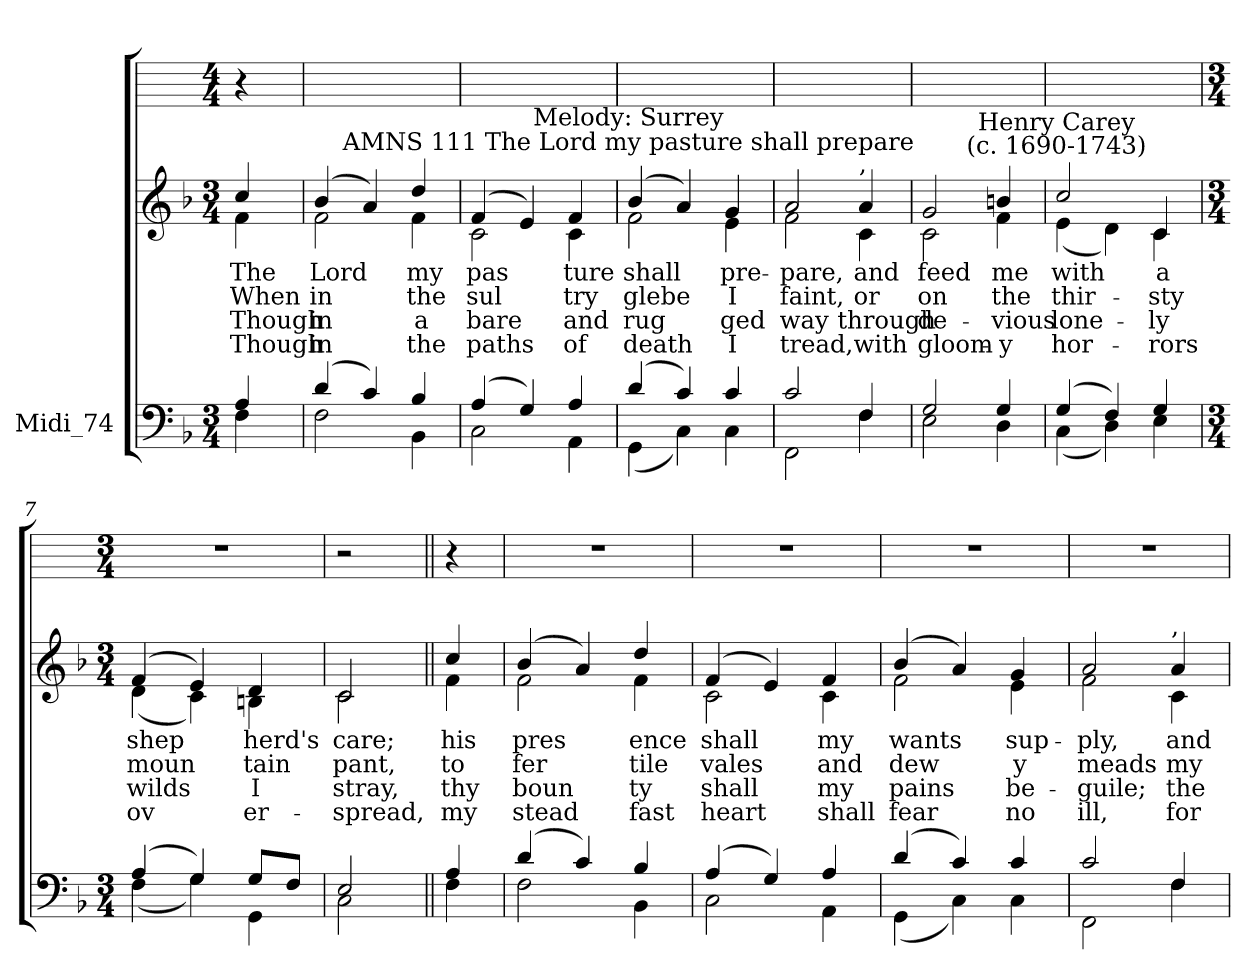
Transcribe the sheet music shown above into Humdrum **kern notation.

**kern	**kern	**text	**text	**text	**text	**kern
*part3	*part2	*part2	*part2	*part2	*part2	*part1
*staff3	*staff2	*staff2	*staff2	*staff2	*staff2	*staff1
*I"Midi_74	*	*	*	*	*	*
*clefF4	*clefG2	*	*	*	*	*
*k[b-]	*k[b-]	*	*	*	*	*
*F:	*F:	*	*	*	*	*
*M3/4	*M3/4	*	*	*	*	*M4/4
=	=	=	=	=	=	=
*^	*	*	*	*	*	*
!	!	!LO:TX:a:cj:t=Joseph Addison\n(1672-1719)	!	!	!	!	!
!	!	!	!LO:LY:b	!LO:LY:b	!LO:LY:b	!LO:LY:b	!
*	*	*^	*	*	*	*	*
4A/	4F\	4cc/	4f\	The	When	Though	Though	4r
=1	=1	=1	=1	=1	=1	=1	=1	=1
!	!	!	!	!LO:LY:b	!LO:LY:b	!LO:LY:b	!LO:LY:b	!
(>4d/	2F\	(>4b-/	2f\	Lord	in	in	in	2.r
4c/)	.	4a/)	.	.	.	.	.	.
!	!	!	!	!LO:LY:b	!LO:LY:b	!LO:LY:b	!LO:LY:b	!
4B-/	4BB-\	4dd/	4f\	my	the	a	the	.
=2	=2	=2	=2	=2	=2	=2	=2	=2
!	!	!	!	!LO:LY:b	!LO:LY:b	!LO:LY:b	!LO:LY:b	!
(>4A/	2C\	(>4f/	2c\	pas	sul	bare	paths	2.r
4G/)	.	4e/)	.	.	.	.	.	.
!	!	!	!	!LO:LY:b	!LO:LY:b	!LO:LY:b	!LO:LY:b	!
4A/	4AA\	4f/	4c\	ture	try	and	of	.
=3	=3	=3	=3	=3	=3	=3	=3	=3
!	!	!LO:TX:a:cj:t=AMNS 111 The Lord my pasture shall prepare	!	!	!	!	!	!
!	!	!LO:TX:a:cj:t=Melody&colon; Surrey	!	!	!	!	!	!
!	!	!	!	!LO:LY:b	!LO:LY:b	!LO:LY:b	!LO:LY:b	!
(>4d/	(4GG\	(>4b-/	2f\	shall	glebe	rug	death	2.r
4c/)	4C\)	4a/)	.	.	.	.	.	.
!	!	!	!	!LO:LY:b	!LO:LY:b	!LO:LY:b	!LO:LY:b	!
4c/	4C\	4g/	4e\	pre-	-I	ged	I	.
=4	=4	=4	=4	=4	=4	=4	=4	=4
!	!	!	!	!LO:LY:b	!LO:LY:b	!LO:LY:b	!LO:LY:b	!
2c/	2FF\	2a/	2f\	pare,	faint,	way	tread,	2.r
!	!	!LO:TX:a:t=,	!	!	!	!	!	!
!	!	!	!	!LO:LY:b	!LO:LY:b	!LO:LY:b	!LO:LY:b	!
4F/	4F\	4a/	4c\	and	or	through	with	.
=5	=5	=5	=5	=5	=5	=5	=5	=5
!	!	!	!	!LO:LY:b	!LO:LY:b	!LO:LY:b	!LO:LY:b	!
2G/	2E\	2g/	2c\	feed	on	de-	-gloom-	2.r
!	!	!	!	!LO:LY:b	!LO:LY:b	!LO:LY:b	!LO:LY:b	!
4G/	4D\	4bn/	4f\	-me	the	vious	y	.
=6	=6	=6	=6	=6	=6	=6	=6	=6
!	!	!LO:TX:a:cj:t=Henry Carey\n(c. 1690-1743)	!	!	!	!	!	!
!	!	!	!	!LO:LY:b	!LO:LY:b	!LO:LY:b	!LO:LY:b	!
(>4G/	(<4C\	2cc/	(<4e\	with	thir-	-lone-	-hor-	2.r
4F/)	4D\)	.	4d\)	.	.	.	.	.
!	!	!	!	!LO:LY:b	!LO:LY:b	!LO:LY:b	!LO:LY:b	!
4G/	4E\	4c/	4c\	-a	sty	ly	rors	.
!!LO:LB:g=z
=7	=7	=7	=7	=7	=7	=7	=7	=7
*M3/4	*	*M3/4	*	*	*	*	*	*M3/4
!	!	!	!	!LO:LY:b	!LO:LY:b	!LO:LY:b	!LO:LY:b	!
(>4A/	(<4F\	(>4f/	(<4d\	shep	moun	wilds	ov	2.r
4G/)	4G\)	4e/)	4c\)	.	.	.	.	.
!	!	!	!	!LO:LY:b	!LO:LY:b	!LO:LY:b	!LO:LY:b	!
8G/L	4GG\	4d/	4Bn\	herd's	tain	I	er-	.
8F/J	.	.	.	.	.	.	.	.
=8	=8	=8	=8	=8	=8	=8	=8	=8
!	!	!	!	!LO:LY:b	!LO:LY:b	!LO:LY:b	!LO:LY:b	!
2E/	2C\	2c/	2c\	-care;	pant,	stray,	spread,	2r
=9||	=9||	=9||	=9||	=9||	=9||	=9||	=9||	=9||
!	!	!	!	!LO:LY:b	!LO:LY:b	!LO:LY:b	!LO:LY:b	!
4A/	4F\	4cc/	4f\	his	to	thy	my	4r
=10	=10	=10	=10	=10	=10	=10	=10	=10
!	!	!	!	!LO:LY:b	!LO:LY:b	!LO:LY:b	!LO:LY:b	!
(>4d/	2F\	(>4b-/	2f\	pres	fer	boun	stead	2.r
4c/)	.	4a/)	.	.	.	.	.	.
!	!	!	!	!LO:LY:b	!LO:LY:b	!LO:LY:b	!LO:LY:b	!
4B-/	4BB-\	4dd/	4f\	ence	tile	ty	fast	.
=11	=11	=11	=11	=11	=11	=11	=11	=11
!	!	!	!	!LO:LY:b	!LO:LY:b	!LO:LY:b	!LO:LY:b	!
(>4A/	2C\	(>4f/	2c\	shall	vales	shall	heart	2.r
4G/)	.	4e/)	.	.	.	.	.	.
!	!	!	!	!LO:LY:b	!LO:LY:b	!LO:LY:b	!LO:LY:b	!
4A/	4AA\	4f/	4c\	my	and	my	shall	.
=12	=12	=12	=12	=12	=12	=12	=12	=12
!	!	!	!	!LO:LY:b	!LO:LY:b	!LO:LY:b	!LO:LY:b	!
(>4d/	(<4GG\	(>4b-/	2f\	wants	dew	pains	fear	2.r
4c/)	4C\)	4a/)	.	.	.	.	.	.
!	!	!	!	!LO:LY:b	!LO:LY:b	!LO:LY:b	!LO:LY:b	!
4c/	4C\	4g/	4e\	sup-	-y	be-	-no	.
=13	=13	=13	=13	=13	=13	=13	=13	=13
!	!	!	!	!LO:LY:b	!LO:LY:b	!LO:LY:b	!LO:LY:b	!
2c/	2FF\	2a/	2f\	ply,	meads	guile;	ill,	2.r
!	!	!LO:TX:a:t=,	!	!	!	!	!	!
!	!	!	!	!LO:LY:b	!LO:LY:b	!LO:LY:b	!LO:LY:b	!
4F/	4F\	4a/	4c\	and	my	the	for	.
*v	*v	*	*	*	*	*	*	*
*	*v	*v	*	*	*	*	*
=	=	=	=	=	=	=
*-	*-	*-	*-	*-	*-	*-
